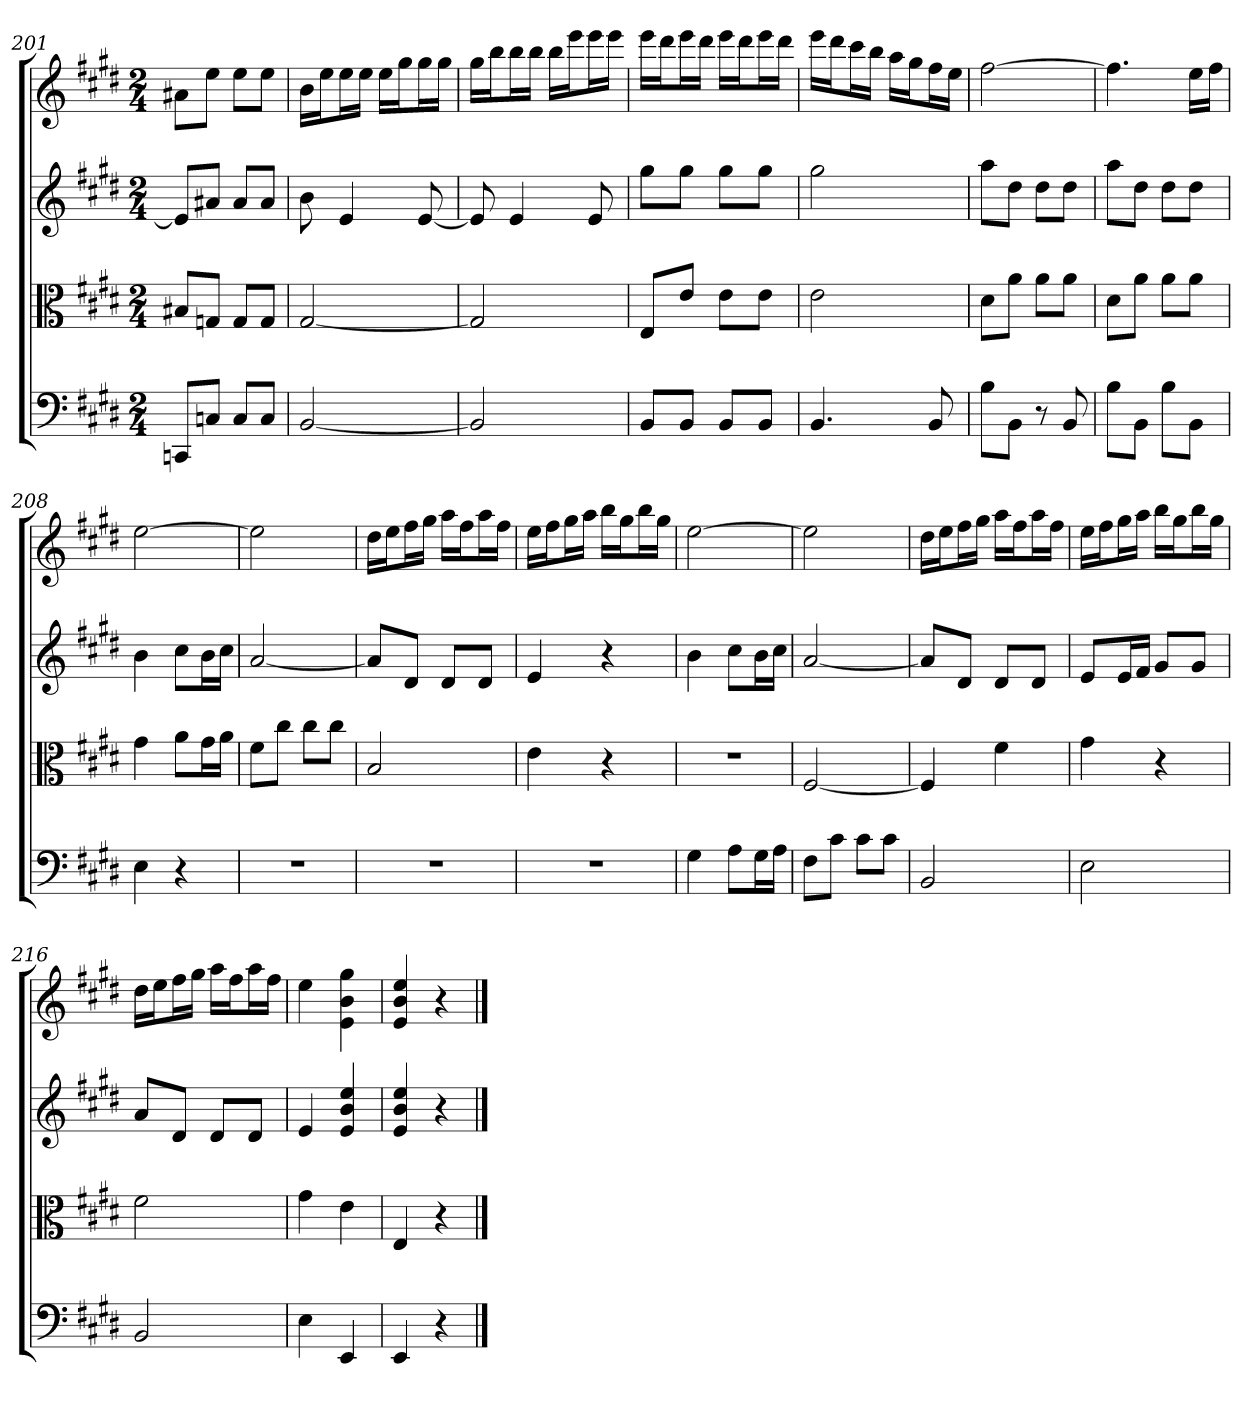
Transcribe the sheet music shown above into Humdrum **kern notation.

**kern	**kern	**kern	**kern
*part4	*part3	*part2	*part1
*staff4	*staff3	*staff2	*staff1
*clefF4	*clefC3	*	*
*k[f#c#g#d#]	*k[f#c#g#d#]	*k[f#c#g#d#]	*k[f#c#g#d#]
*E:	*E:	*E:	*E:
*M2/4	*M2/4	*M2/4	*M2/4
=201	=201	=201	=201
8CCn/L	8B#X/L	8eL]	8a#XL
8Cn/J	8Gn/J	8a#XJ	8eeJ
8C/L	8G/L	8a#L	8eeL
8C/J	8G/J	8a#J	8eeJ
=202	=202	=202	=202
[2BB	[2G#	8b	16bLL
.	.	.	16eeJ
.	.	4e	16eeL
.	.	.	16eeJJ
.	.	.	16eeLL
.	.	.	16gg#J
.	.	[8e	16gg#L
.	.	.	16gg#JJ
=203	=203	=203	=203
2BB]	2G#]	8e]	16gg#LL
.	.	.	16bbJ
.	.	4e	16bbL
.	.	.	16bbJJ
.	.	.	16bbLL
.	.	.	16eeeJ
.	.	8e	16eeeL
.	.	.	16eeeJJ
=204	=204	=204	=204
8BB/L	8E/L	8gg#L	16eeeLL
.	.	.	16ddd#J
8BB/J	8e/J	8gg#J	16eeeL
.	.	.	16ddd#JJ
8BB/L	8e\L	8gg#L	16eeeLL
.	.	.	16ddd#J
8BB/J	8e\J	8gg#J	16eeeL
.	.	.	16ddd#JJ
=205	=205	=205	=205
4.BB	2e	2gg#	16eeeLL
.	.	.	16ddd#J
.	.	.	16ccc#L
.	.	.	16bbJJ
.	.	.	16aaLL
.	.	.	16gg#J
8BB	.	.	16ff#L
.	.	.	16eeJJ
=206	=206	=206	=206
8B\L	8d#\L	8aaL	[2ff#
8BB\J	8a\J	8dd#J	.
8r	8a\L	8dd#L	.
8BB	8a\J	8dd#J	.
=207	=207	=207	=207
8B\L	8d#\L	8aaL	4.ff#]
8BB\J	8a\J	8dd#J	.
8B\L	8a\L	8dd#L	.
8BB\J	8a\J	8dd#J	16eeLL
.	.	.	16ff#JJ
=208	=208	=208	=208
4E	4g#	4b	[2ee
4r	8a\L	8cc#L	.
.	16g#\L	16bL	.
.	16a\JJ	16cc#JJ	.
=209	=209	=209	=209
2r	8f#\L	[2a	2ee]
.	8cc#\J	.	.
.	8cc#\L	.	.
.	8cc#\J	.	.
=210	=210	=210	=210
2r	2B	8aL]	16dd#LL
.	.	.	16eeJ
.	.	8d#J	16ff#L
.	.	.	16gg#JJ
.	.	8d#L	16aaLL
.	.	.	16ff#J
.	.	8d#J	16aaL
.	.	.	16ff#JJ
=211	=211	=211	=211
2r	4e	4e	16eeLL
.	.	.	16ff#J
.	.	.	16gg#L
.	.	.	16aaJJ
.	4r	4r	16bbLL
.	.	.	16gg#J
.	.	.	16bbL
.	.	.	16gg#JJ
=212	=212	=212	=212
4G#	2r	4b	[2ee
8A\L	.	8cc#L	.
16G#\L	.	16bL	.
16A\JJ	.	16cc#JJ	.
=213	=213	=213	=213
8F#\L	[2F#	[2a	2ee]
8c#\J	.	.	.
8c#\L	.	.	.
8c#\J	.	.	.
=214	=214	=214	=214
2BB	4F#]	8aL]	16dd#LL
.	.	.	16eeJ
.	.	8d#J	16ff#L
.	.	.	16gg#JJ
.	4f#	8d#L	16aaLL
.	.	.	16ff#J
.	.	8d#J	16aaL
.	.	.	16ff#JJ
=215	=215	=215	=215
2E	4g#	8eL	16eeLL
.	.	.	16ff#J
.	.	16eL	16gg#L
.	.	16f#JJ	16aaJJ
.	4r	8g#L	16bbLL
.	.	.	16gg#J
.	.	8g#J	16bbL
.	.	.	16gg#JJ
=216	=216	=216	=216
2BB	2f#	8aL	16dd#LL
.	.	.	16eeJ
.	.	8d#J	16ff#L
.	.	.	16gg#JJ
.	.	8d#L	16aaLL
.	.	.	16ff#J
.	.	8d#J	16aaL
.	.	.	16ff#JJ
=217	=217	=217	=217
4E	4g#	4e	4ee
4EE	4e	4e 4b 4ee	4e 4b 4gg#
=218	=218	=218	=218
4EE	4E	4e 4b 4ee	4e 4b 4ee
4r	4r	4r	4r
==	==	==	==
*-	*-	*-	*-
